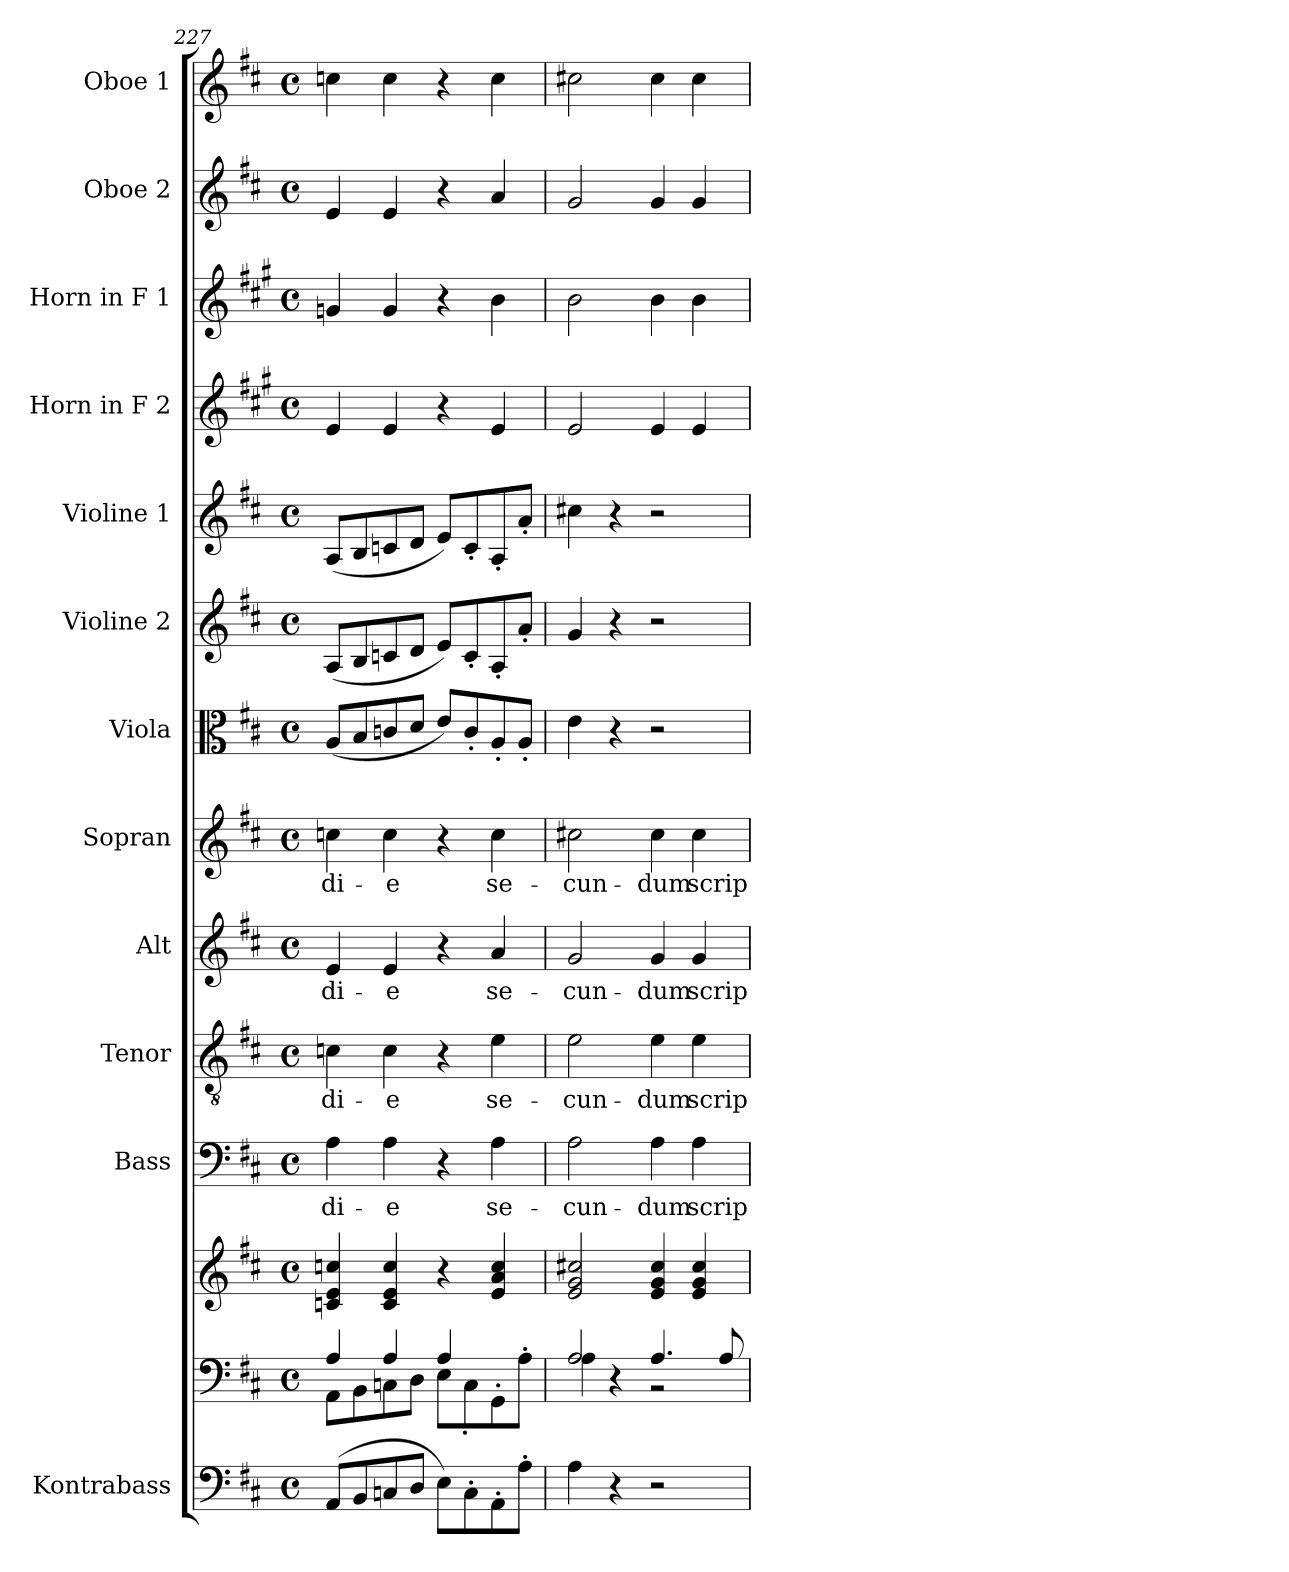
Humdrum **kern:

**kern	**kern	**kern	**kern	**text	**kern	**text	**kern	**text	**kern	**text	**kern	**kern	**kern	**kern	**kern	**kern	**kern
*part13	*part12	*part12	*part11	*part11	*part10	*part10	*part9	*part9	*part8	*part8	*part7	*part6	*part5	*part4	*part3	*part2	*part1
*staff14	*staff13	*staff12	*staff11	*staff11	*staff10	*staff10	*staff9	*staff9	*staff8	*staff8	*staff7	*staff6	*staff5	*staff4	*staff3	*staff2	*staff1
*I"Kontrabass	*	*	*I"Bass	*	*I"Tenor	*	*I"Alt	*	*I"Sopran	*	*I"Viola	*I"Violine 2	*I"Violine 1	*I"Horn in F 2	*I"Horn in F 1	*I"Oboe 2	*I"Oboe 1
*I'Kb.	*	*	*I'B.	*	*I'T.	*	*I'A.	*	*I'S.	*	*I'Vla.	*I'Vl. 2	*I'Vl. 1	*	*	*I'Ob. 2	*I'Ob. 1
*clefF4	*clefF4	*clefG2	*clefF4	*	*clefGv2	*	*clefG2	*	*clefG2	*	*clefC3	*clefG2	*clefG2	*clefG2	*clefG2	*clefG2	*clefG2
*ITrd7c12	*	*	*	*	*	*	*	*	*	*	*	*	*	*ITrd4c7	*ITrd4c7	*	*
*k[f#c#]	*k[f#c#]	*k[f#c#]	*k[f#c#]	*	*k[f#c#]	*	*k[f#c#]	*	*k[f#c#]	*	*k[f#c#]	*k[f#c#]	*k[f#c#]	*k[f#c#]	*k[f#c#]	*k[f#c#]	*k[f#c#]
*D:	*D:	*D:	*D:	*	*D:	*	*D:	*	*D:	*	*D:	*D:	*D:	*D:	*D:	*D:	*D:
*M4/4	*M4/4	*M4/4	*M4/4	*	*M4/4	*	*M4/4	*	*M4/4	*	*M4/4	*M4/4	*M4/4	*M4/4	*M4/4	*M4/4	*M4/4
*met(c)	*met(c)	*met(c)	*met(c)	*	*met(c)	*	*met(c)	*	*met(c)	*	*met(c)	*met(c)	*met(c)	*met(c)	*met(c)	*met(c)	*met(c)
=227	=227	=227	=227	=227	=227	=227	=227	=227	=227	=227	=227	=227	=227	=227	=227	=227	=227
*	*^	*	*	*	*	*	*	*	*	*	*	*	*	*	*	*	*
!	!	!	!	!	!LO:LY:b	!	!LO:LY:b	!	!LO:LY:b	!	!LO:LY:b	!	!	!	!	!	!	!
(>8AAA/L	4A!/	8AA\L	4cn!/ 4e!/ 4ccn!/	4A\	di-	4cn\	di-	4e/	di-	4ccn\	di-	(<8A/L	(<8A/L	(<8A/L	4A/	4cn/	4e/	4ccn\
8BBB/	.	8BB\	.	.	.	.	.	.	.	.	.	8B/	8B/	8B/	.	.	.	.
!	!	!	!	!	!LO:LY:b	!	!LO:LY:b	!	!LO:LY:b	!	!LO:LY:b	!	!	!	!	!	!	!
8CCn/	4A!/	8Cn\	4c!/ 4e!/ 4cc!/	4A\	-e	4c\	-e	4e/	-e	4cc\	-e	8cn/	8cn/	8cn/	4A/	4c/	4e/	4cc\
8DD/J	.	8D\J	.	.	.	.	.	.	.	.	.	8d/J	8d/J	8d/J	.	.	.	.
8EE\L)	4A!/	8E\L	4r	4r	.	4r	.	4r	.	4r	.	8e/L)	8e/L)	8e/L)	4r	4r	4r	4r
8CC'>\	.	8C'>\	.	.	.	.	.	.	.	.	.	8c'</	8c'</	8c'</	.	.	.	.
!	!	!	!	!	!LO:LY:b	!	!LO:LY:b	!	!LO:LY:b	!	!LO:LY:b	!	!	!	!	!	!	!
8AAA'>\	4ryy	8GG'>\	4e!/ 4a!/ 4cc!/	4A\	se-	4e\	se-	4a/	se-	4cc\	se-	8A'</	8A'</	8A'</	4A/	4e\	4a/	4cc\
8AA'>\J	.	8A'>\J	.	.	.	.	.	.	.	.	.	8A'</J	8a'</J	8a'</J	.	.	.	.
=228	=228	=228	=228	=228	=228	=228	=228	=228	=228	=228	=228	=228	=228	=228	=228	=228	=228	=228
!	!	!	!	!	!LO:LY:b	!	!LO:LY:b	!	!LO:LY:b	!	!LO:LY:b	!	!	!	!	!	!	!
4AA\	2A!/	4A\	2e!/ 2g!/ 2cc#X!/	2A\	-cun-	2e\	-cun-	2g/	-cun-	2cc#X\	-cun-	4e\	4g/	4cc#X\	2A/	2e\	2g/	2cc#X\
4r	.	4rC	.	.	.	.	.	.	.	.	.	4r	4r	4r	.	.	.	.
!	!	!	!	!	!LO:LY:b	!	!LO:LY:b	!	!LO:LY:b	!	!LO:LY:b	!	!	!	!	!	!	!
2r	4.A!/	2rBB	4e!/ 4g!/ 4cc#!/	4A\	-dum	4e\	-dum	4g/	-dum	4cc#\	-dum	2r	2r	2r	4A/	4e\	4g/	4cc#\
!	!	!	!	!	!LO:LY:b	!	!LO:LY:b	!	!LO:LY:b	!	!LO:LY:b	!	!	!	!	!	!	!
.	.	.	4e!/ 4g!/ 4cc#!/	4A\	scrip-	4e\	scrip-	4g/	scrip-	4cc#\	scrip-	.	.	.	4A/	4e\	4g/	4cc#\
.	8A!/	.	.	.	.	.	.	.	.	.	.	.	.	.	.	.	.	.
*	*v	*v	*	*	*	*	*	*	*	*	*	*	*	*	*	*	*	*
=	=	=	=	=	=	=	=	=	=	=	=	=	=	=	=	=	=
*-	*-	*-	*-	*-	*-	*-	*-	*-	*-	*-	*-	*-	*-	*-	*-	*-	*-
